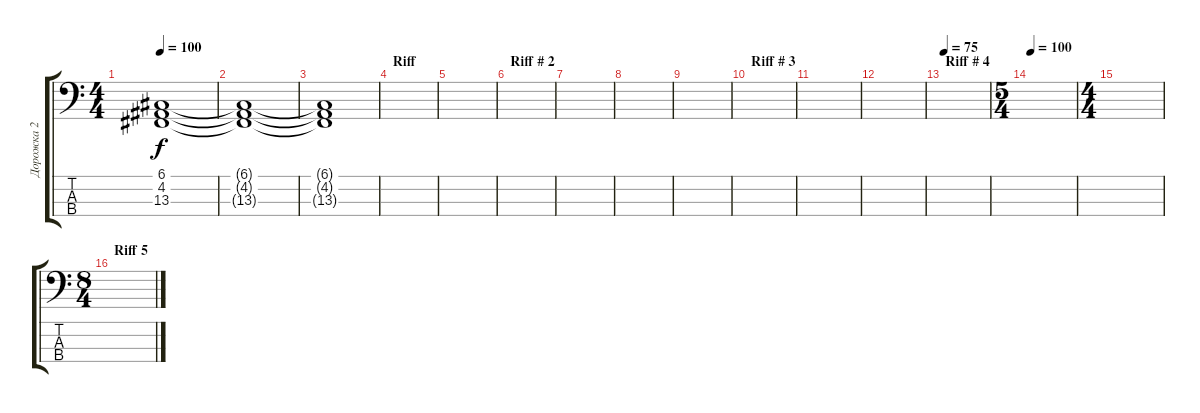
\track ("Дорожка 2" "Дорожка 2") {instrument tubularbells}
\staff {score tabs}
\tuning (G2 D2 A1 E1) {hide}
\ts (4 4)
\tempo 100
\clef f4
\ks c
(6.1{t} 4.2{t} 13.3{t}).1{dy f} |
(6.1{t} 4.2{t} 13.3{t}).1 |
(6.1{t} 4.2{t} 13.3{t}).1 |
\section ("" "Riff")
|
|
\section ("" "Riff # 2")
|
|
|
|
\section ("" "Riff # 3")
|
|
|
\section ("" "Riff # 4")
\tempo 75
|
\ts (5 4)
\tempo 100
|
\ts (4 4)
|
\ts (8 4)
\section ("" "Riff 5")
